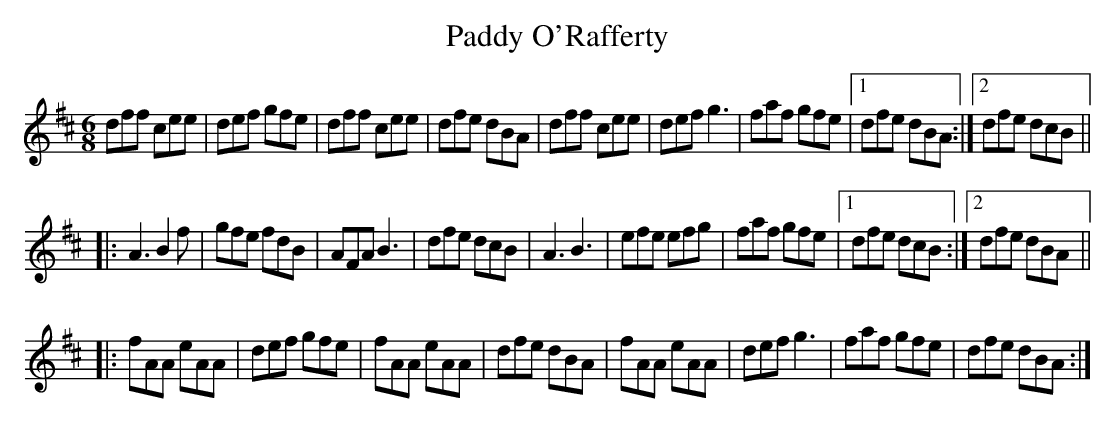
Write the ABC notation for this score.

X:1
T:Paddy O'Rafferty
M:6/8
K:D
dff cee|def gfe|dff cee|dfe dBA|dff cee|def g3|faf gfe|1 dfe dBA:|2 dfe dcB||
|:A3 B2f|gfe fdB|AFA B3|dfe dcB|A3 B3|efe efg|faf gfe|1 dfe dcB:|2 dfe dBA||
|:fAA eAA|def gfe|fAA eAA|dfe dBA|fAA eAA|def g3|faf gfe|dfe dBA:|
